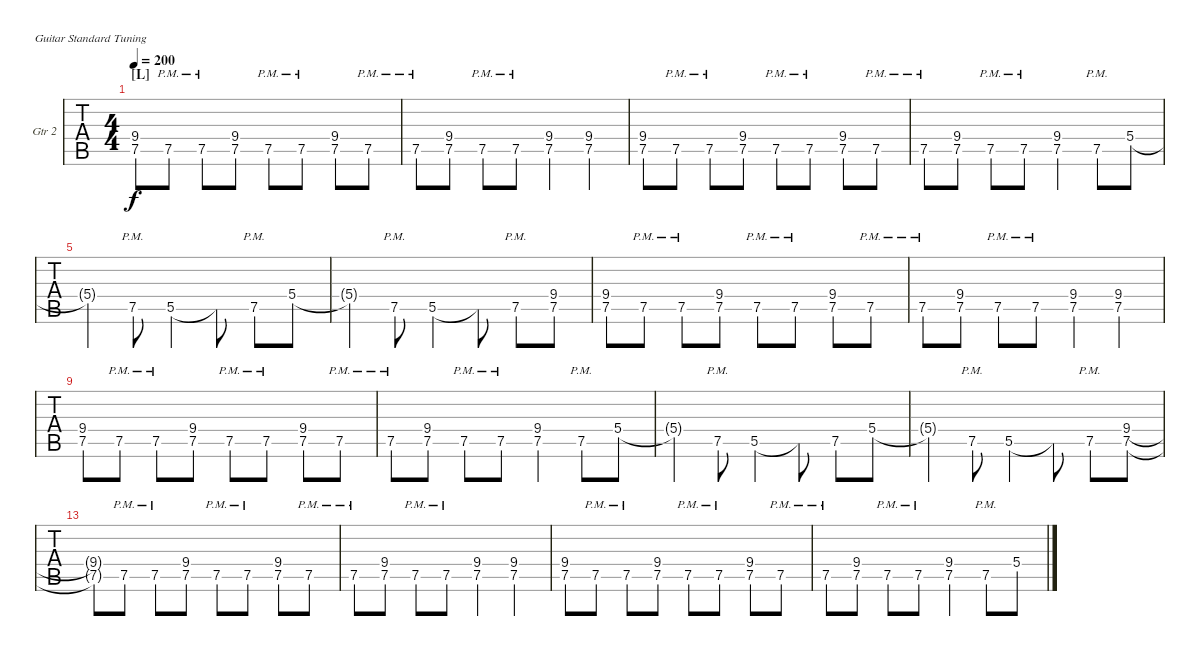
\bracketExtendMode nobrackets
\firstSystemTrackNameOrientation horizontal
\otherSystemsTrackNameOrientation horizontal
\defaultBarNumberDisplay FirstOfSystem
\track ("Guitar 2" "Gtr 2") {instrument distortionguitar}
\staff {tabs}
\tuning (E4 B3 G3 D3 A2 E2)
\ts (4 4)
\section ("L" "")
\tempo 200
\clef g2
\ks c
(9.4 7.5).8{dy f} 7.5{pm}.8 7.5{pm}.8 (9.4 7.5).8 7.5{pm}.8 7.5{pm}.8 (9.4 7.5).8 7.5{pm}.8 |
7.5{pm}.8 (9.4 7.5).8 7.5{pm}.8 7.5{pm}.8 (9.4 7.5).4 (9.4 7.5).4 |
(9.4 7.5).8 7.5{pm}.8 7.5{pm}.8 (9.4 7.5).8 7.5{pm}.8 7.5{pm}.8 (9.4 7.5).8 7.5{pm}.8 |
7.5{pm}.8 (9.4 7.5).8 7.5{pm}.8 7.5{pm}.8 (9.4 7.5).4 7.5{pm}.8 5.4.8 |
5.4{t}.4 7.5{pm}.8 5.5.4 5.5{t}.8 7.5{pm}.8 5.4.8 |
5.4{t}.4 7.5{pm}.8 5.5.4 5.5{t}.8 7.5{pm}.8 (9.4 7.5).8 |
(9.4 7.5).8 7.5{pm}.8 7.5{pm}.8 (9.4 7.5).8 7.5{pm}.8 7.5{pm}.8 (9.4 7.5).8 7.5{pm}.8 |
7.5{pm}.8 (9.4 7.5).8 7.5{pm}.8 7.5{pm}.8 (9.4 7.5).4 (9.4 7.5).4 |
(9.4 7.5).8 7.5{pm}.8 7.5{pm}.8 (9.4 7.5).8 7.5{pm}.8 7.5{pm}.8 (9.4 7.5).8 7.5{pm}.8 |
7.5{pm}.8 (9.4 7.5).8 7.5{pm}.8 7.5{pm}.8 (9.4 7.5).4 7.5{pm}.8 5.4.8 |
5.4{t}.4 7.5{pm}.8 5.5.4 5.5{t}.8 7.5.8 5.4.8 |
5.4{t}.4 7.5{pm}.8 5.5.4 5.5{t}.8 7.5{pm}.8 (9.4 7.5).8 |
(9.4{t} 7.5{t}).8 7.5{pm}.8 7.5{pm}.8 (9.4 7.5).8 7.5{pm}.8 7.5{pm}.8 (9.4 7.5).8 7.5{pm}.8 |
7.5{pm}.8 (9.4 7.5).8 7.5{pm}.8 7.5{pm}.8 (9.4 7.5).4 (9.4 7.5).4 |
(9.4 7.5).8 7.5{pm}.8 7.5{pm}.8 (9.4 7.5).8 7.5{pm}.8 7.5{pm}.8 (9.4 7.5).8 7.5{pm}.8 |
7.5{pm}.8 (9.4 7.5).8 7.5{pm}.8 7.5{pm}.8 (9.4 7.5).4 7.5{pm}.8 5.4.8
